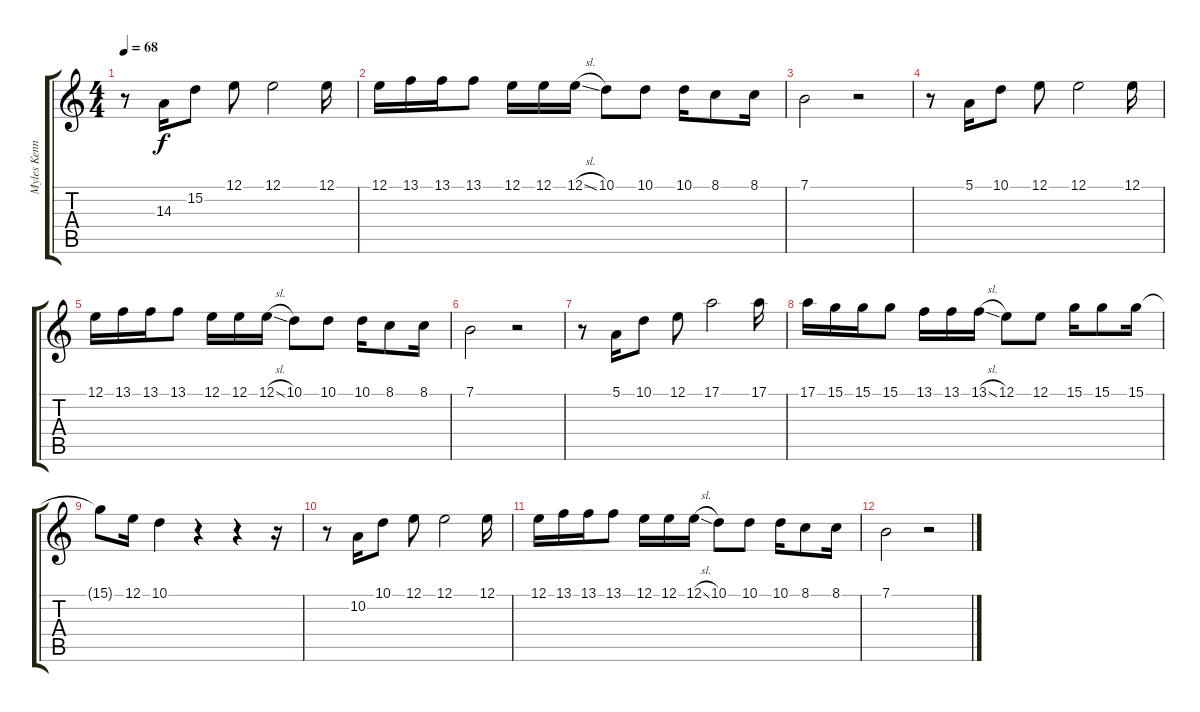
\track ("Myles Kennedy - Voice" "Myles Kenn") {instrument altosax}
\staff {score tabs}
\tuning (E4 B3 G3 D3 A2 E2) {hide}
\ts (4 4)
\tempo 68
\clef g2
\ks c
r.8{dy f} 14.3.16 15.2.8 12.1.8 12.1.2 12.1.16 |
12.1.16 13.1.16 13.1.16 13.1.8 12.1.16 12.1.16 12.1{sl}.16 10.1.8 10.1.8 10.1.16 8.1.8 8.1.16 |
7.1.2 r.2 |
r.8 5.1.16 10.1.8 12.1.8 12.1.2 12.1.16 |
12.1.16 13.1.16 13.1.16 13.1.8 12.1.16 12.1.16 12.1{sl}.16 10.1.8 10.1.8 10.1.16 8.1.8 8.1.16 |
7.1.2 r.2 |
r.8 5.1.16 10.1.8 12.1.8 17.1.2 17.1.16 |
17.1.16 15.1.16 15.1.16 15.1.8 13.1.16 13.1.16 13.1{sl}.16 12.1.8 12.1.8 15.1.16 15.1.8 15.1.16 |
15.1{t}.8 12.1.16 10.1.4 r.4 r.4 r.16 |
r.8 10.2.16 10.1.8 12.1.8 12.1.2 12.1.16 |
12.1.16 13.1.16 13.1.16 13.1.8 12.1.16 12.1.16 12.1{sl}.16 10.1.8 10.1.8 10.1.16 8.1.8 8.1.16 |
7.1.2 r.2
